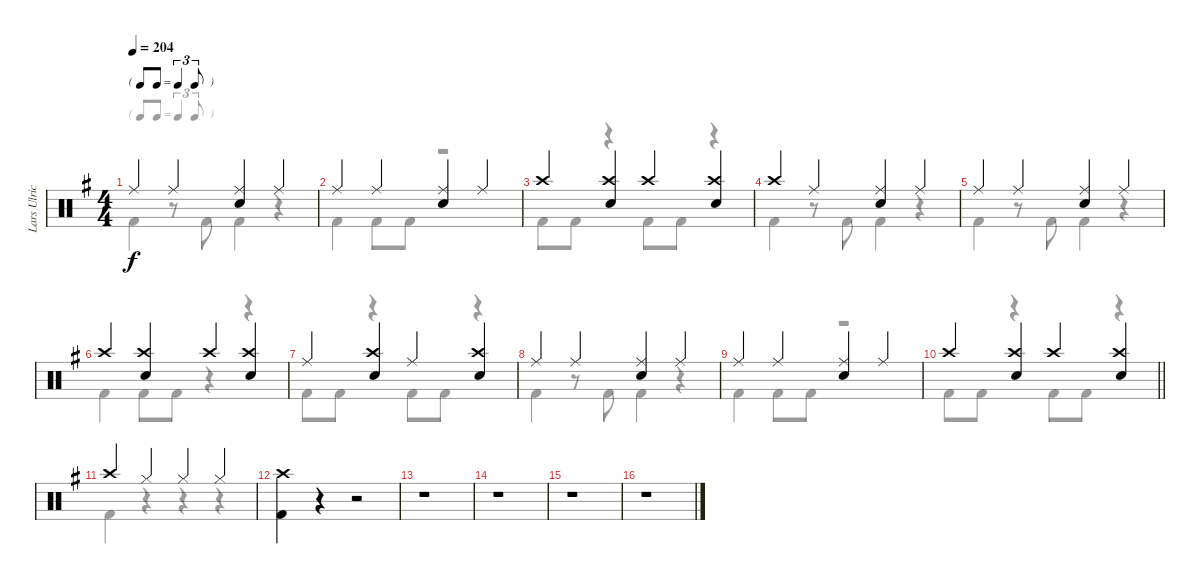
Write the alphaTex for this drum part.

\track ("Lars Ulrich" "Lars Ulric") {instrument percussion}
\staff {score}
\articulation defaults
\voice
\ts (4 4)
\tf triplet8th
\tempo 204
\clef neutral
\ks eminor "Ride (middle)".4{dy f} "Ride (middle)".4
("Ride (middle)" "Snare (hit) 2").4 "Ride (middle)".4 |
"Ride (middle)".4 "Ride (middle)".4 ("Ride (middle)" "Snare (hit) 2").4 "Ride (middle)".4 |
"Crash high (hit)".4 ("Crash high (hit)" "Snare (hit) 2").4 "Crash high (hit)".4 ("Crash high (hit)" "Snare (hit) 2").4 |
"Crash high (hit)".4 "Ride (middle)".4 ("Ride (middle)" "Snare (hit) 2").4 "Ride (middle)".4 |
"Ride (middle)".4 "Ride (middle)".4 ("Ride (middle)" "Snare (hit) 2").4 "Ride (middle)".4 |
"Crash high (hit)".4 ("Crash high (hit)" "Snare (hit) 2").4 "Crash high (hit)".4 ("Crash high (hit)" "Snare (hit) 2").4 |
"Ride (middle)".4 ("Crash high (hit)" "Snare (hit) 2").4 "Ride (middle)".4 ("Crash high (hit)" "Snare (hit) 2").4 |
"Ride (middle)".4 "Ride (middle)".4 ("Ride (middle)" "Snare (hit) 2").4 "Ride (middle)".4 |
"Ride (middle)".4 "Ride (middle)".4 ("Ride (middle)" "Snare (hit) 2").4 "Ride (middle)".4 |
\barLineRight lightlight "Crash high (hit)".4
("Crash high (hit)" "Snare (hit) 2").4 "Crash high (hit)".4 ("Crash high (hit)" "Snare (hit) 2").4 |
"Crash high (hit)".4 "Hi-Hat (closed)".4 "Hi-Hat (closed)".4 "Hi-Hat (closed)".4 |
("Crash high (hit)" "Kick (hit) 2").4 r.4 r.2 |
r.1 |
r.1 |
r.1 |
r.1
\voice
\clef neutral
\ottava regular
\simile none
\ks eminor "Kick (hit) 2".4{dy f}
r.8 "Kick (hit) 2".8 "Kick (hit) 2".4 r.4 |
"Kick (hit) 2".4 "Kick (hit) 2".8 "Kick (hit) 2".8 r.2 |
"Kick (hit) 2".8 "Kick (hit) 2".8 r.4 "Kick (hit) 2".8 "Kick (hit) 2".8 r.4 |
"Kick (hit) 2".4 r.8 "Kick (hit) 2".8 "Kick (hit) 2".4 r.4 |
"Kick (hit) 2".4 r.8 "Kick (hit) 2".8 "Kick (hit) 2".4 r.4 |
"Kick (hit) 2".4 "Kick (hit) 2".8 "Kick (hit) 2".8 r.4 r.4 |
"Kick (hit) 2".8 "Kick (hit) 2".8 r.4 "Kick (hit) 2".8 "Kick (hit) 2".8 r.4 |
"Kick (hit) 2".4 r.8 "Kick (hit) 2".8 "Kick (hit) 2".4 r.4 |
"Kick (hit) 2".4 "Kick (hit) 2".8 "Kick (hit) 2".8 r.2 |
\barLineRight lightlight "Kick (hit) 2".8 "Kick (hit) 2".8
r.4 "Kick (hit) 2".8 "Kick (hit) 2".8 r.4 |
"Kick (hit) 2".4 r.4 r.4 r.4 |
|
|
|
|
